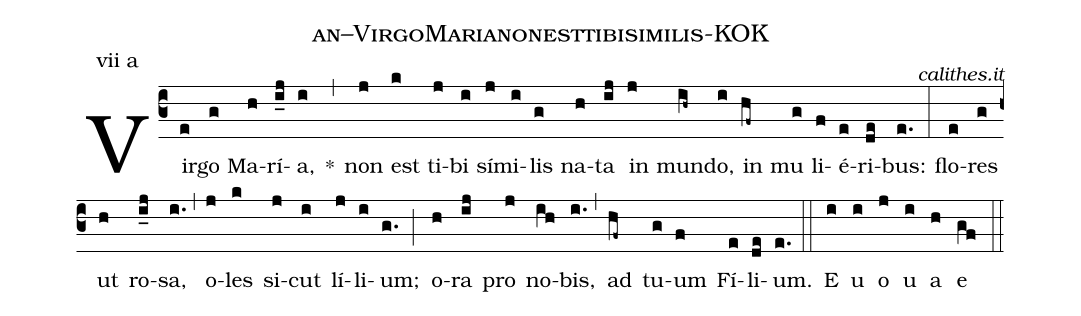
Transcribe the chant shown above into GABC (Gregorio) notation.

name: an--VirgoMarianonesttibisimilis-KOK;
commentary: calithes.it;
annotation: vii a;
%%
(c3) Vir(e)go(g) Ma(h)rí(i_j)a,(i) *(,) non(j) est(k) ti(j)bi(i) sí(j)mi(i)lis(g) na(h)ta(ij) in(j) mun(ih~)do,(i) in(hf~) mu(g) li(f)é(e)ri(de)bus:(e.) (:) flo(e)res(g) ut(h) ro(i_j)sa,(i.) (,) o(j)les(k) si(j)cut(i) lí(j)li(i)um;(g.) (;) o(h)ra(ij) pro(j) no(ih)bis,(i.) (,) ad(hf~) tu(g)um(f) Fí(e)li(de)um.(e.) (::) E(i) u(i) o(j) u(i) a(h) e(gf) (::)
